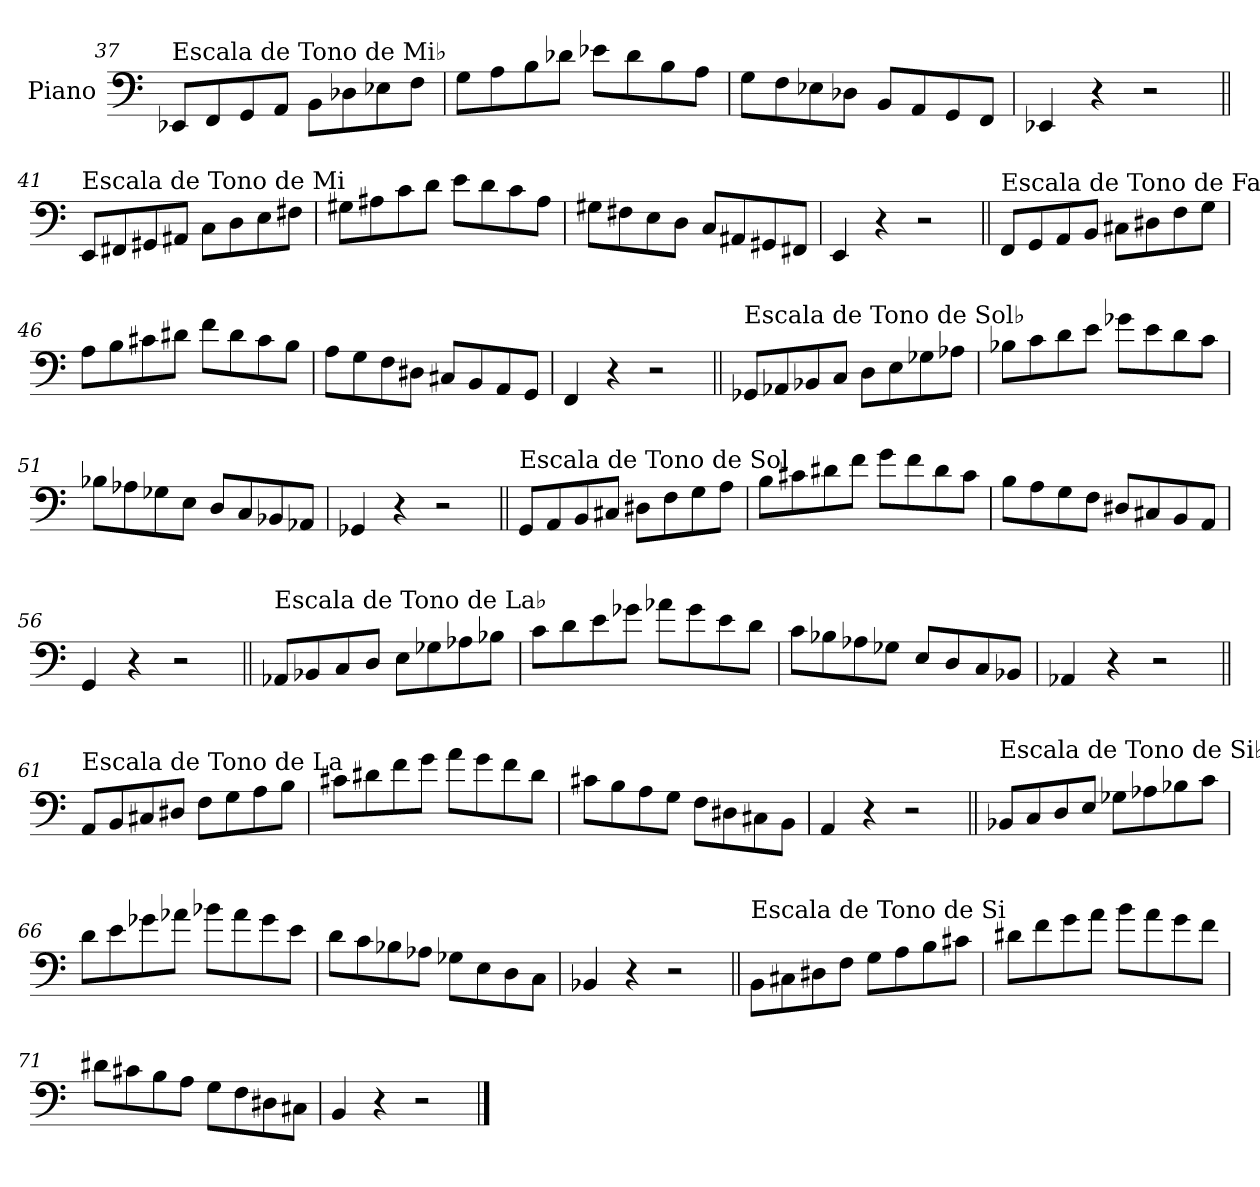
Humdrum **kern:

**kern
*part1
*staff1
*I"Piano
*I'Pno.
!!LO:LB:g=z
*clefF4
*k[]
=37
!LO:TX:a:t=Escala de Tono de Mi♭
8EE-X/L
8FF/
8GG/
8AA/J
8BB\L
8D-X\
8E-X\
8F\J
=38
8G\L
8A\
8B\
8d-X\J
8e-X\L
8d-\
8B\
8A\J
=39
8G\L
8F\
8E-X\
8D-X\J
8BB/L
8AA/
8GG/
8FF/J
=40
4EE-X/
4r
2r
!!LO:LB:g=z
=41||
!LO:TX:a:t=Escala de Tono de Mi
8EE/L
8FF#X/
8GG#X/
8AA#X/J
8C\L
8D\
8E\
8F#X\J
=42
8G#X\L
8A#X\
8c\
8d\J
8e\L
8d\
8c\
8A#\J
=43
8G#X\L
8F#X\
8E\
8D\J
8C/L
8AA#X/
8GG#X/
8FF#X/J
=44
4EE/
4r
2r
!!LO:LB:g=z
=45||
!LO:TX:a:t=Escala de Tono de Fa
8FF/L
8GG/
8AA/
8BB/J
8C#X\L
8D#X\
8F\
8G\J
=46
8A\L
8B\
8c#X\
8d#X\J
8f\L
8d#\
8c#\
8B\J
=47
8A\L
8G\
8F\
8D#X\J
8C#X/L
8BB/
8AA/
8GG/J
=48
4FF/
4r
2r
!!LO:PB:g=z
=49||
!LO:TX:a:t=Escala de Tono de Sol♭
8GG-X/L
8AA-X/
8BB-X/
8C/J
8D\L
8E\
8G-X\
8A-X\J
=50
8B-X\L
8c\
8d\
8e\J
8g-X\L
8e\
8d\
8c\J
=51
8B-X\L
8A-X\
8G-X\
8E\J
8D/L
8C/
8BB-X/
8AA-X/J
=52
4GG-X/
4r
2r
!!LO:LB:g=z
=53||
!LO:TX:a:t=Escala de Tono de Sol
8GG/L
8AA/
8BB/
8C#X/J
8D#X\L
8F\
8G\
8A\J
=54
8B\L
8c#X\
8d#X\
8f\J
8g\L
8f\
8d#\
8c#\J
=55
8B\L
8A\
8G\
8F\J
8D#X/L
8C#X/
8BB/
8AA/J
=56
4GG/
4r
2r
!!LO:LB:g=z
=57||
!LO:TX:a:t=Escala de Tono de La♭
8AA-X/L
8BB-X/
8C/
8D/J
8E\L
8G-X\
8A-X\
8B-X\J
=58
8c\L
8d\
8e\
8g-X\J
8a-X\L
8g-\
8e\
8d\J
=59
8c\L
8B-X\
8A-X\
8G-X\J
8E/L
8D/
8C/
8BB-X/J
=60
4AA-X/
4r
2r
!!LO:LB:g=z
=61||
!LO:TX:a:t=Escala de Tono de La
8AA/L
8BB/
8C#X/
8D#X/J
8F\L
8G\
8A\
8B\J
=62
8c#X\L
8d#X\
8f\
8g\J
8a\L
8g\
8f\
8d#\J
=63
8c#X\L
8B\
8A\
8G\J
8F\L
8D#X\
8C#X\
8BB\J
=64
4AA/
4r
2r
!!LO:LB:g=z
=65||
!LO:TX:a:t=Escala de Tono de Si♭
8BB-X/L
8C/
8D/
8E/J
8G-X\L
8A-X\
8B-X\
8c\J
=66
8d\L
8e\
8g-X\
8a-X\J
8b-X\L
8a-\
8g-\
8e\J
=67
8d\L
8c\
8B-X\
8A-X\J
8G-X\L
8E\
8D\
8C\J
=68
4BB-X/
4r
2r
!!LO:LB:g=z
=69||
!LO:TX:a:t=Escala de Tono de Si
8BB\L
8C#X\
8D#X\
8F\J
8G\L
8A\
8B\
8c#X\J
=70
8d#X\L
8f\
8g\
8a\J
8b\L
8a\
8g\
8f\J
=71
8d#X\L
8c#X\
8B\
8A\J
8G\L
8F\
8D#X\
8C#X\J
=72
4BB/
4r
2r
==
*-
